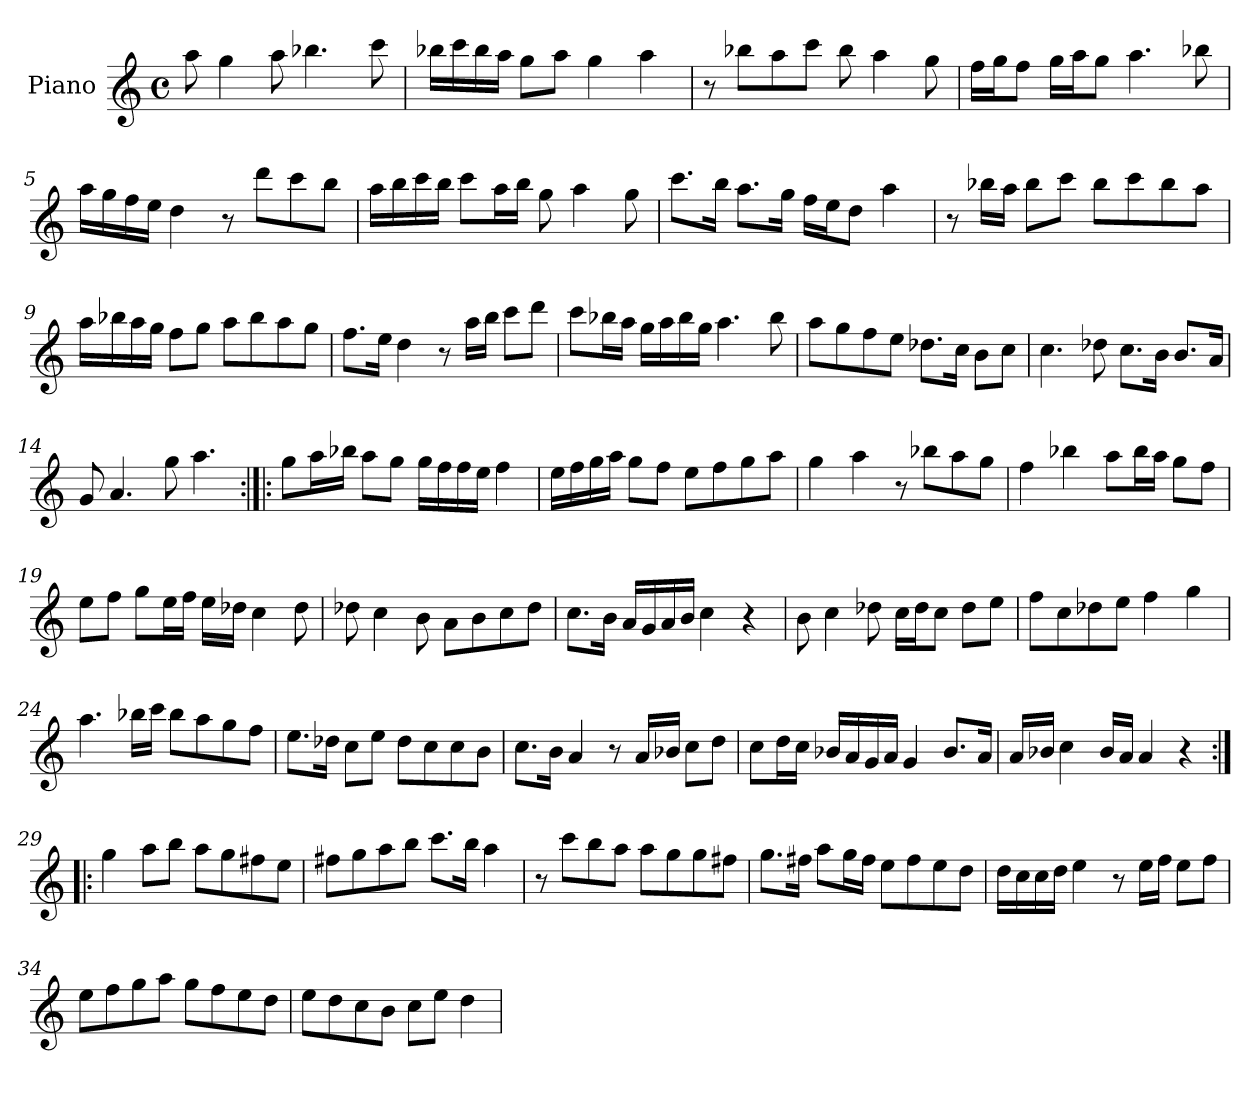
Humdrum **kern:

**kern
*part1
*staff1
*I"Piano
*I'Pno.
*clefG2
*k[]
*M4/4
*met(c)
=1
8aa\
4gg\
8aa\
4.bb-X\
8ccc\
=2
16bb-X\LL
16ccc\
16bb-\
16aa\JJ
8gg\L
8aa\J
4gg\
4aa\
=3
8r
8bb-X\L
8aa\
8ccc\J
8bb-\
4aa\
8gg\
=4
16ff\LL
16gg\J
8ff\J
16gg\LL
16aa\J
8gg\J
4.aa\
8bb-X\
!!LO:LB:g=z
=5
16aa\LL
16gg\
16ff\
16ee\JJ
4dd\
8r
8ddd\L
8ccc\
8bb\J
=6
16aa\LL
16bb\
16ccc\
16bb\JJ
8ccc\L
16aa\L
16bb\JJ
8gg\
4aa\
8gg\
=7
8.ccc\L
16bb\Jk
8.aa\L
16gg\Jk
16ff\LL
16ee\J
8dd\J
4aa\
=8
8r
16bb-X\LL
16aa\JJ
8bb-\L
8ccc\J
8bb-\L
8ccc\
8bb-\
8aa\J
!!LO:LB:g=z
=9
16aa\LL
16bb-X\
16aa\
16gg\JJ
8ff\L
8gg\J
8aa\L
8bb-\
8aa\
8gg\J
=10
8.ff\L
16ee\Jk
4dd\
8r
16aa\LL
16bb\JJ
8ccc\L
8ddd\J
=11
8ccc\L
16bb-X\L
16aa\JJ
16gg\LL
16aa\
16bb-\
16gg\JJ
4.aa\
8bb-\
=12
8aa\L
8gg\
8ff\
8ee\J
8.dd-X\L
16cc\Jk
8b\L
8cc\J
!!LO:LB:g=z
=13
4.cc\
8dd-X\
8.cc\L
16b\Jk
8.b/L
16a/Jk
=14
8g/
4.a/
8gg\
4.aa\
=15:|!|:
8gg\L
16aa\L
16bb-X\JJ
8aa\L
8gg\J
16gg\LL
16ff\
16ff\
16ee\JJ
4ff\
=16
16ee\LL
16ff\
16gg\
16aa\JJ
8gg\L
8ff\J
8ee\L
8ff\
8gg\
8aa\J
!!LO:LB:g=z
=17
4gg\
4aa\
8r
8bb-X\L
8aa\
8gg\J
=18
4ff\
4bb-X\
8aa\L
16bb-\L
16aa\JJ
8gg\L
8ff\J
=19
8ee\L
8ff\J
8gg\L
16ee\L
16ff\JJ
16ee\LL
16dd-X\JJ
4cc\
8dd-\
=20
8dd-X\
4cc\
8b\
8a\L
8b\
8cc\
8dd-\J
=21
8.cc\L
16b\Jk
16a/LL
16g/
16a/
16b/JJ
4cc\
4r
!!LO:LB:g=z
=22
8b\
4cc\
8dd-X\
16cc\LL
16dd-\J
8cc\J
8dd-\L
8ee\J
=23
8ff\L
8cc\
8dd-X\
8ee\J
4ff\
4gg\
=24
4.aa\
16bb-X\LL
16ccc\JJ
8bb-\L
8aa\
8gg\
8ff\J
=25
8.ee\L
16dd-X\Jk
8cc\L
8ee\J
8dd-\L
8cc\
8cc\
8b\J
=26
8.cc\L
16b\Jk
4a/
8r
16a/LL
16b-X/JJ
8cc\L
8dd\J
!!LO:LB:g=z
=27
8cc\L
16dd\L
16cc\JJ
16b-X/LL
16a/
16g/
16a/JJ
4g/
8.b-/L
16a/Jk
=28
16a/LL
16b-X/JJ
4cc\
16b-/LL
16a/JJ
4a/
4r
=29:|!|:
4gg\
8aa\L
8bb\J
8aa\L
8gg\
8ff#X\
8ee\J
=30
8ff#X\L
8gg\
8aa\
8bb\J
8.ccc\L
16bb\Jk
4aa\
!!LO:LB:g=z
=31
8r
8ccc\L
8bb\
8aa\J
8aa\L
8gg\
8gg\
8ff#X\J
=32
8.gg\L
16ff#X\Jk
8aa\L
16gg\L
16ff#\JJ
8ee\L
8ff#\
8ee\
8dd\J
=33
16dd\LL
16cc\
16cc\
16dd\JJ
4ee\
8r
16ee\LL
16ff\JJ
8ee\L
8ff\J
=34
8ee\L
8ff\
8gg\
8aa\J
8gg\L
8ff\
8ee\
8dd\J
!!LO:LB:g=z
=35
8ee\L
8dd\
8cc\
8b\J
8cc\L
8ee\J
4dd\
=
*-
